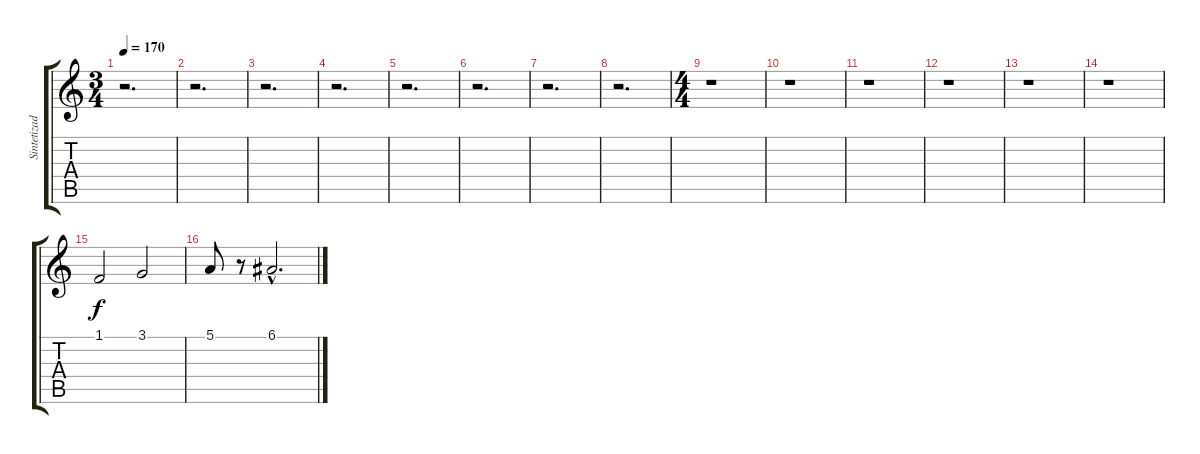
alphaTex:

\track ("Sintetizador" "Sintetizad") {instrument viola}
\staff {score tabs}
\tuning (E4 B3 G3 D3 A2 E2) {hide}
\ts (3 4)
\tempo 170
\clef g2
\ks c
r.2{d dy f} |
r.2{d} |
r.2{d} |
r.2{d} |
r.2{d} |
r.2{d} |
r.2{d} |
r.2{d} |
\ts (4 4)
r.1 |
r.1 |
r.1 |
r.1 |
r.1 |
r.1 |
1.1.2{volume 11} 3.1.2 |
5.1.8 r.8 6.1{hac}.2{d}
